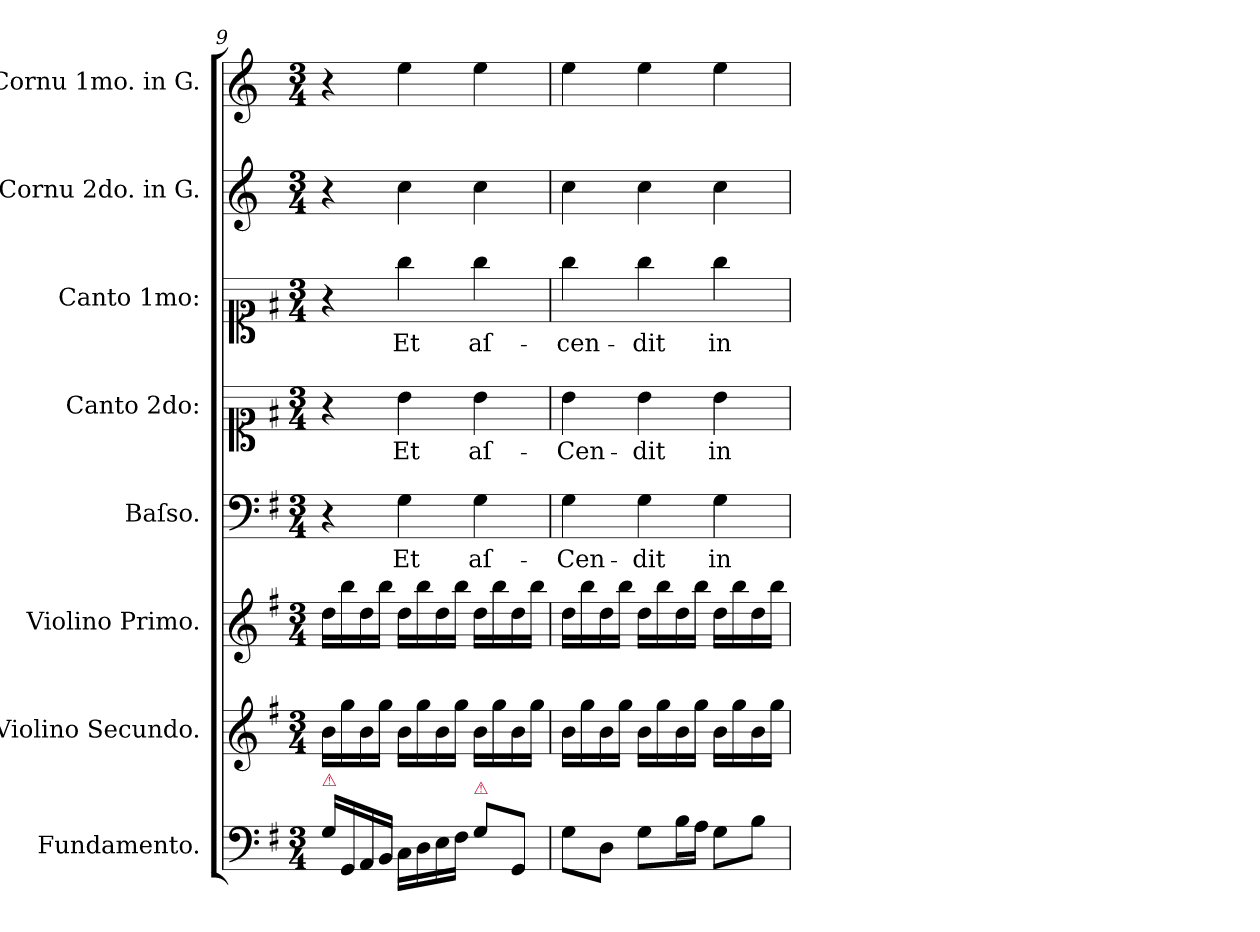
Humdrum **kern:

**kern	**kern	**kern	**kern	**text	**kern	**text	**kern	**text	**kern	**kern
*part8	*part7	*part6	*part5	*part5	*part4	*part4	*part3	*part3	*part2	*part1
*staff8	*staff7	*staff6	*staff5	*staff5	*staff4	*staff4	*staff3	*staff3	*staff2	*staff1
*I"Fundamento.	*I"Violino Secundo.	*I"Violino Primo.	*I"Baſso.	*	*I"Canto 2do:	*	*I"Canto 1mo:	*	*I"Cornu 2do. in G.	*I"Cornu 1mo. in G.
*	*I'vl 2	*I'vl 1	*I'B	*	*	*	*	*	*I'cor 2 in G	*I'cor 1 in G
*clefF4	*clefG2	*clefG2	*clefF4	*	*clefC1	*	*clefC1	*	*clefG2	*clefG2
*	*	*	*	*	*	*	*	*	*ITrd3c5	*ITrd3c5
*k[f#]	*k[f#]	*k[f#]	*k[f#]	*	*k[f#]	*	*k[f#]	*	*k[f#]	*k[f#]
*G:	*G:	*G:	*G:	*	*G:	*	*G:	*	*G:	*G:
*M3/4	*M3/4	*M3/4	*M3/4	*	*M3/4	*	*M3/4	*	*M3/4	*M3/4
=9	=9	=9	=9	=9	=9	=9	=9	=9	=9	=9
!LO:TX:a:color=crimson:t=⚠	!	!	!	!	!	!	!	!	!	!
16G\LL	16b\LL	16dd\LL	4r	.	4r	.	4r	.	4r	4r
16GG/	16gg\	16bb\	.	.	.	.	.	.	.	.
16AA/	16b\	16dd\	.	.	.	.	.	.	.	.
16BB/JJ	16gg\JJ	16bb\JJ	.	.	.	.	.	.	.	.
16C\LL	16b\LL	16dd\LL	4G\	Et	4b\	Et	4gg\	Et	4g\	4b\
16D\	16gg\	16bb\	.	.	.	.	.	.	.	.
16E\	16b\	16dd\	.	.	.	.	.	.	.	.
16F#\JJ	16gg\JJ	16bb\JJ	.	.	.	.	.	.	.	.
!LO:TX:a:color=crimson:t=⚠	!	!	!	!	!	!	!	!	!	!
8G\L	16b\LL	16dd\LL	4G\	aſ-	4b\	aſ-	4gg\	aſ-	4g\	4b\
.	16gg\	16bb\	.	.	.	.	.	.	.	.
8GG/J	16b\	16dd\	.	.	.	.	.	.	.	.
.	16gg\JJ	16bb\JJ	.	.	.	.	.	.	.	.
=10	=10	=10	=10	=10	=10	=10	=10	=10	=10	=10
8G\L	16b\LL	16dd\LL	4G\	-Cen-	4b\	-Cen-	4gg\	-cen-	4g\	4b\
.	16gg\	16bb\	.	.	.	.	.	.	.	.
8D\J	16b\	16dd\	.	.	.	.	.	.	.	.
.	16gg\JJ	16bb\JJ	.	.	.	.	.	.	.	.
8G\L	16b\LL	16dd\LL	4G\	-dit	4b\	-dit	4gg\	-dit	4g\	4b\
.	16gg\	16bb\	.	.	.	.	.	.	.	.
16B\L	16b\	16dd\	.	.	.	.	.	.	.	.
16A\JJ	16gg\JJ	16bb\JJ	.	.	.	.	.	.	.	.
8G\L	16b\LL	16dd\LL	4G\	in	4b\	in	4gg\	in	4g\	4b\
.	16gg\	16bb\	.	.	.	.	.	.	.	.
8B\J	16b\	16dd\	.	.	.	.	.	.	.	.
.	16gg\JJ	16bb\JJ	.	.	.	.	.	.	.	.
=	=	=	=	=	=	=	=	=	=	=
*-	*-	*-	*-	*-	*-	*-	*-	*-	*-	*-
